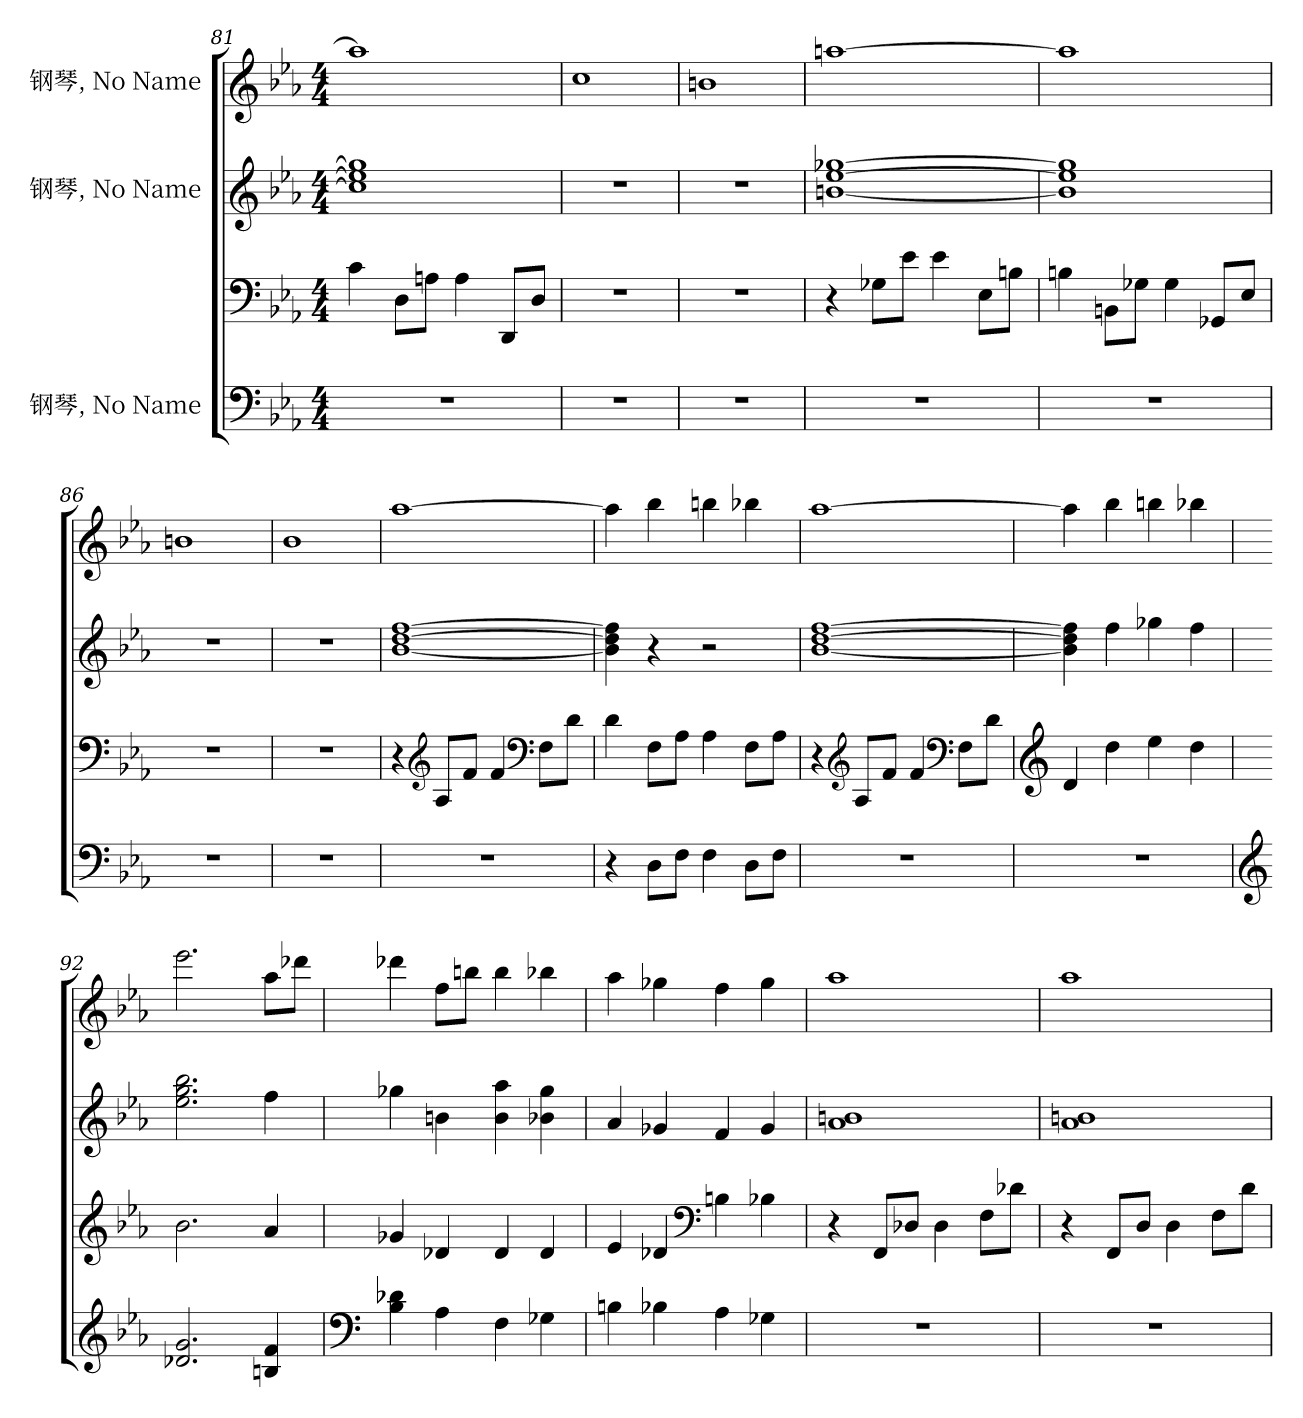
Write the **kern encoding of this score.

**kern	**kern	**kern	**kern
*part3	*part3	*part2	*part1
*staff4	*staff3	*staff2	*staff1
*I"钢琴, No Name	*	*I"钢琴, No Name	*I"钢琴, No Name
*clefF4	*clefF4	*clefG2	*clefG2
*k[b-e-a-]	*k[b-e-a-]	*k[b-e-a-]	*k[b-e-a-]
*M4/4	*M4/4	*M4/4	*M4/4
=81	=81	=81	=81
1r	4c\	1cc] 1ee-] 1gg-]	1aa]
.	8D\L	.	.
.	8An\J	.	.
.	4A\	.	.
.	8DD/L	.	.
.	8D/J	.	.
=82	=82	=82	=82
1r	1r	1r	1cc
=83	=83	=83	=83
*	*	*	*MM228
1r	1r	1r	1bn
=84	=84	=84	=84
*	*	*	*MM239
1r	4r	[1bn [1ee- [1gg-X	[1aan
.	8G-X\L	.	.
.	8e-\J	.	.
.	4e-\	.	.
.	8E-\L	.	.
.	8Bn\J	.	.
=85	=85	=85	=85
1r	4Bn\	1b] 1ee-] 1gg-]	1aa]
.	8BBn\L	.	.
.	8G-X\J	.	.
.	4G-\	.	.
.	8GG-X/L	.	.
.	8E-/J	.	.
!!LO:LB:g=z
=86	=86	=86	=86
1r	1r	1r	1bn
=87	=87	=87	=87
*	*	*	*MM228
1r	1r	1r	1b-
=88	=88	=88	=88
*	*	*	*MM237
1r	4r	[1b- [1dd [1ff	[1aa-
*	*clefG2	*	*
.	8A-/L	.	.
.	8f/J	.	.
.	4f/	.	.
*	*clefF4	*	*
.	8F\L	.	.
.	8d\J	.	.
=89	=89	=89	=89
4r	4d\	4b-\] 4dd\] 4ff\]	4aa-\]
8D\L	8F\L	4r	4bb-\
8F\J	8A-\J	.	.
4F\	4A-\	2r	4bbn\
8D\L	8F\L	.	4bb-X\
8F\J	8A-\J	.	.
=90	=90	=90	=90
*	*	*	*MM239
1r	4r	[1b- [1dd [1ff	[1aa-
*	*clefG2	*	*
.	8A-/L	.	.
.	8f/J	.	.
.	4f/	.	.
*	*clefF4	*	*
.	8F\L	.	.
.	8d\J	.	.
!!LO:LB:g=z
=91	=91	=91	=91
*	*clefG2	*	*
1r	4d/	4b-\] 4dd\] 4ff\]	4aa-\]
.	4dd\	4ff\	4bb-\
.	4ee-\	4gg-X\	4bbn\
.	4dd\	4ff\	4bb-X\
=92	=92	=92	=92
*clefG2	*	*	*
*	*	*	*MM241
2.d-X/ 2.g/	2.b-\	2.ee-\ 2.gg\ 2.bb-\	2.eee-\
4Bn/ 4f/	4a-/	4ff\	8aa-\L
.	.	.	8ddd-X\J
=93	=93	=93	=93
*clefF4	*	*	*
4B-\ 4d-X\	4g-X/	4gg-X\	4ddd-X\
4A-\	4d-X/	4bn\	8ff\L
.	.	.	8bbn\J
4F\	4d-/	4b\ 4aa-\	4bb\
4G-X\	4d-/	4b-X\ 4gg-\	4bb-X\
=94	=94	=94	=94
4Bn\	4e-/	4a-/	4aa-\
4B-X\	4d-X/	4g-X/	4gg-X\
*	*clefF4	*	*
4A-\	4Bn\	4f/	4ff\
4G-X\	4B-X\	4g-/	4gg-\
!!LO:PB:g=z
=95	=95	=95	=95
*	*	*	*MM234
1r	4r	1a- 1bn	1aa-
.	8FF/L	.	.
.	8D-X/J	.	.
.	4D-\	.	.
.	8F\L	.	.
.	8d-X\J	.	.
=96	=96	=96	=96
1r	4r	1a- 1bn	1aa-
.	8FF/L	.	.
.	8D/J	.	.
.	4D\	.	.
.	8F\L	.	.
.	8d\J	.	.
=	=	=	=
*-	*-	*-	*-
